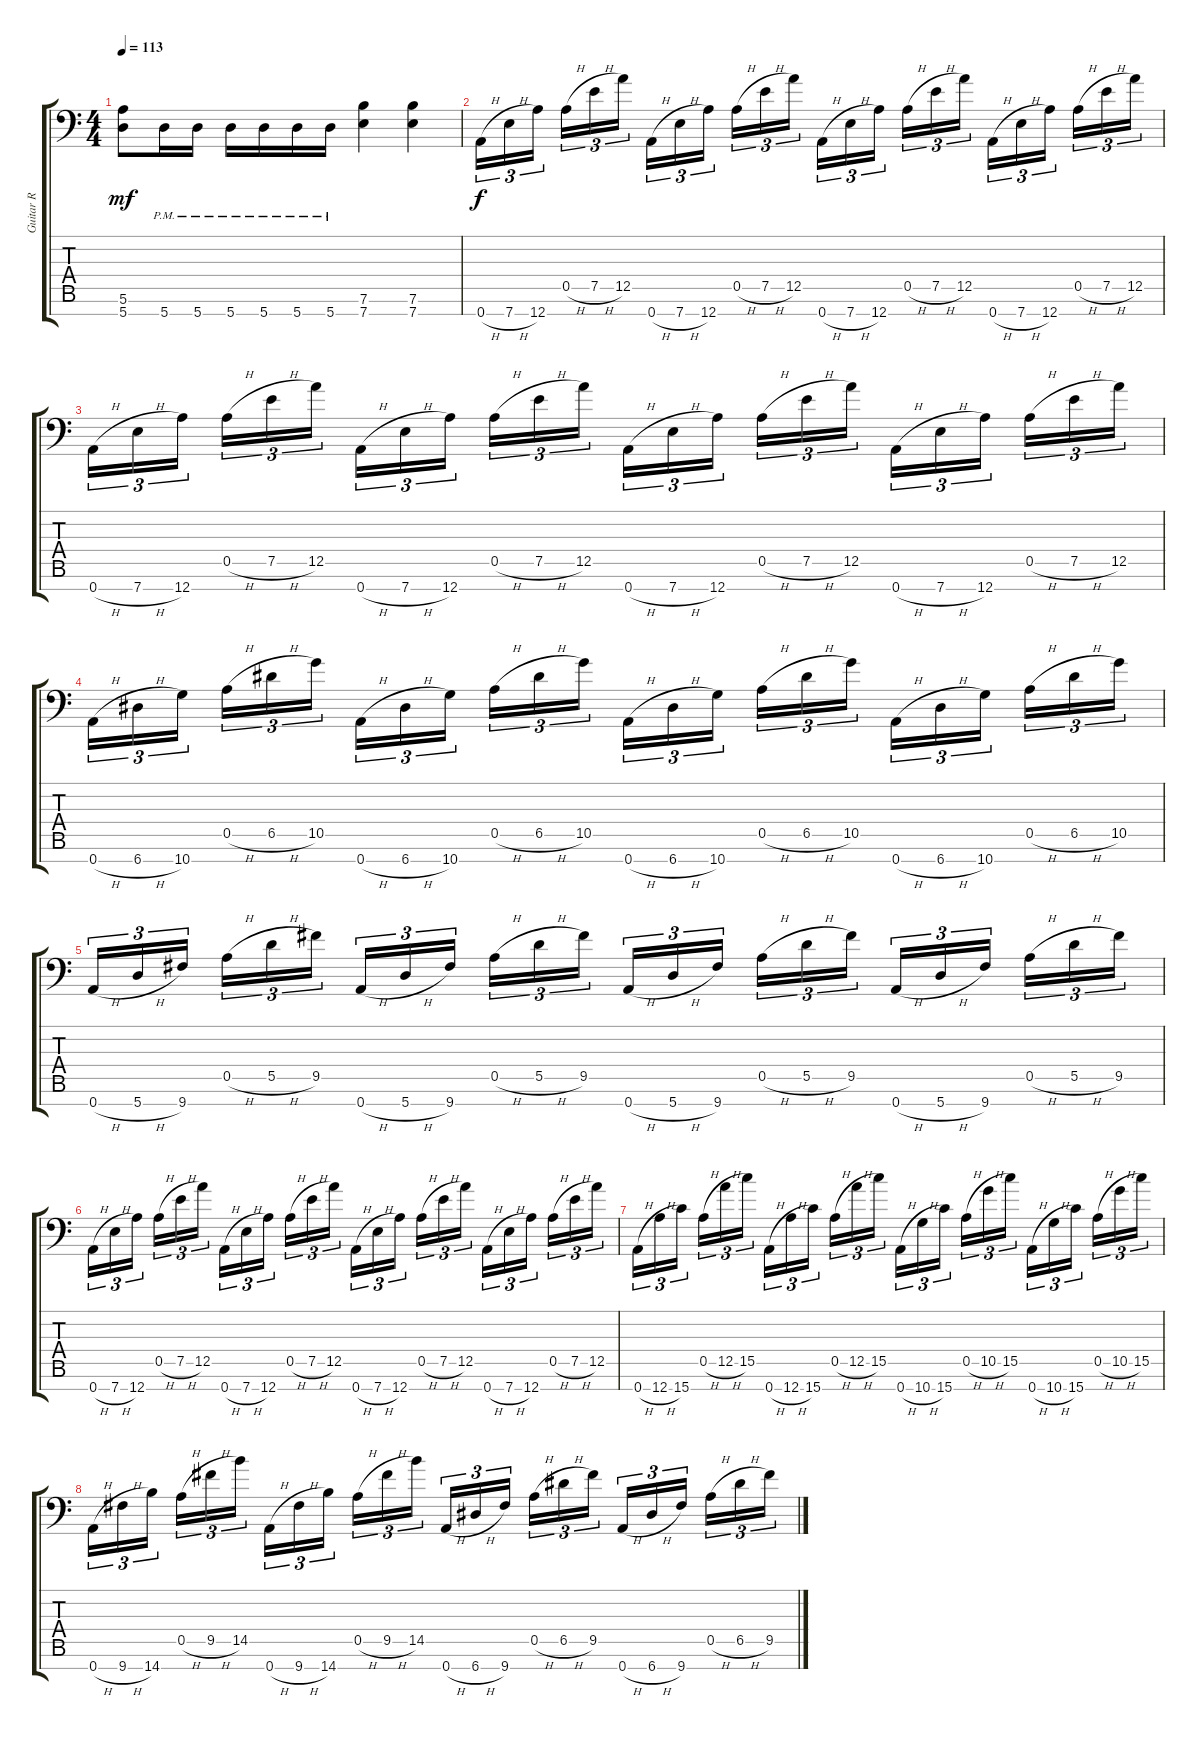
\track ("Guitar R" "Guitar R") {instrument overdrivenguitar}
\staff {score tabs}
\tuning (E4 B3 G3 D3 A2 E2 A1) {hide}
\ts (4 4)
\tempo 113
\clef f4
\ks c
(5.6{t} 5.7{t}).8{dy mf} 5.7{pm}.16 5.7{pm}.16 5.7{pm}.16 5.7{pm}.16 5.7{pm}.16 5.7{pm}.16 (7.6 7.7).4 (7.6 7.7).4 |
0.7{h}.16{tu (3 2) dy f} 7.7{h}.16{tu (3 2)} 12.7.16{tu (3 2) beam splitsecondary} 0.5{h}.16{tu (3 2)} 7.5{h}.16{tu (3 2)} 12.5.16{tu (3 2)} 0.7{h}.16{tu (3 2)} 7.7{h}.16{tu (3 2)} 12.7.16{tu (3 2) beam splitsecondary} 0.5{h}.16{tu (3 2)} 7.5{h}.16{tu (3 2)} 12.5.16{tu (3 2)} 0.7{h}.16{tu (3 2)} 7.7{h}.16{tu (3 2)} 12.7.16{tu (3 2) beam splitsecondary} 0.5{h}.16{tu (3 2)} 7.5{h}.16{tu (3 2)} 12.5.16{tu (3 2)} 0.7{h}.16{tu (3 2)} 7.7{h}.16{tu (3 2)} 12.7.16{tu (3 2) beam splitsecondary} 0.5{h}.16{tu (3 2)} 7.5{h}.16{tu (3 2)} 12.5.16{tu (3 2)} |
0.7{h}.16{tu (3 2)} 7.7{h}.16{tu (3 2)} 12.7.16{tu (3 2) beam splitsecondary} 0.5{h}.16{tu (3 2)} 7.5{h}.16{tu (3 2)} 12.5.16{tu (3 2)} 0.7{h}.16{tu (3 2)} 7.7{h}.16{tu (3 2)} 12.7.16{tu (3 2) beam splitsecondary} 0.5{h}.16{tu (3 2)} 7.5{h}.16{tu (3 2)} 12.5.16{tu (3 2)} 0.7{h}.16{tu (3 2)} 7.7{h}.16{tu (3 2)} 12.7.16{tu (3 2) beam splitsecondary} 0.5{h}.16{tu (3 2)} 7.5{h}.16{tu (3 2)} 12.5.16{tu (3 2)} 0.7{h}.16{tu (3 2)} 7.7{h}.16{tu (3 2)} 12.7.16{tu (3 2) beam splitsecondary} 0.5{h}.16{tu (3 2)} 7.5{h}.16{tu (3 2)} 12.5.16{tu (3 2)} |
0.7{h}.16{tu (3 2)} 6.7{h}.16{tu (3 2)} 10.7.16{tu (3 2) beam splitsecondary} 0.5{h}.16{tu (3 2)} 6.5{h}.16{tu (3 2)} 10.5.16{tu (3 2)} 0.7{h}.16{tu (3 2)} 6.7{h}.16{tu (3 2)} 10.7.16{tu (3 2) beam splitsecondary} 0.5{h}.16{tu (3 2)} 6.5{h}.16{tu (3 2)} 10.5.16{tu (3 2)} 0.7{h}.16{tu (3 2)} 6.7{h}.16{tu (3 2)} 10.7.16{tu (3 2) beam splitsecondary} 0.5{h}.16{tu (3 2)} 6.5{h}.16{tu (3 2)} 10.5.16{tu (3 2)} 0.7{h}.16{tu (3 2)} 6.7{h}.16{tu (3 2)} 10.7.16{tu (3 2) beam splitsecondary} 0.5{h}.16{tu (3 2)} 6.5{h}.16{tu (3 2)} 10.5.16{tu (3 2)} |
0.7{h}.16{tu (3 2)} 5.7{h}.16{tu (3 2)} 9.7.16{tu (3 2) beam splitsecondary} 0.5{h}.16{tu (3 2)} 5.5{h}.16{tu (3 2)} 9.5.16{tu (3 2)} 0.7{h}.16{tu (3 2)} 5.7{h}.16{tu (3 2)} 9.7.16{tu (3 2) beam splitsecondary} 0.5{h}.16{tu (3 2)} 5.5{h}.16{tu (3 2)} 9.5.16{tu (3 2)} 0.7{h}.16{tu (3 2)} 5.7{h}.16{tu (3 2)} 9.7.16{tu (3 2) beam splitsecondary} 0.5{h}.16{tu (3 2)} 5.5{h}.16{tu (3 2)} 9.5.16{tu (3 2)} 0.7{h}.16{tu (3 2)} 5.7{h}.16{tu (3 2)} 9.7.16{tu (3 2) beam splitsecondary} 0.5{h}.16{tu (3 2)} 5.5{h}.16{tu (3 2)} 9.5.16{tu (3 2)} |
0.7{h}.16{tu (3 2)} 7.7{h}.16{tu (3 2)} 12.7.16{tu (3 2) beam splitsecondary} 0.5{h}.16{tu (3 2)} 7.5{h}.16{tu (3 2)} 12.5.16{tu (3 2)} 0.7{h}.16{tu (3 2)} 7.7{h}.16{tu (3 2)} 12.7.16{tu (3 2) beam splitsecondary} 0.5{h}.16{tu (3 2)} 7.5{h}.16{tu (3 2)} 12.5.16{tu (3 2)} 0.7{h}.16{tu (3 2)} 7.7{h}.16{tu (3 2)} 12.7.16{tu (3 2) beam splitsecondary} 0.5{h}.16{tu (3 2)} 7.5{h}.16{tu (3 2)} 12.5.16{tu (3 2)} 0.7{h}.16{tu (3 2)} 7.7{h}.16{tu (3 2)} 12.7.16{tu (3 2) beam splitsecondary} 0.5{h}.16{tu (3 2)} 7.5{h}.16{tu (3 2)} 12.5.16{tu (3 2)} |
0.7{h}.16{tu (3 2)} 12.7{h}.16{tu (3 2)} 15.7.16{tu (3 2) beam splitsecondary} 0.5{h}.16{tu (3 2)} 12.5{h}.16{tu (3 2)} 15.5.16{tu (3 2)} 0.7{h}.16{tu (3 2)} 12.7{h}.16{tu (3 2)} 15.7.16{tu (3 2) beam splitsecondary} 0.5{h}.16{tu (3 2)} 12.5{h}.16{tu (3 2)} 15.5.16{tu (3 2)} 0.7{h}.16{tu (3 2)} 10.7{h}.16{tu (3 2)} 15.7.16{tu (3 2) beam splitsecondary} 0.5{h}.16{tu (3 2)} 10.5{h}.16{tu (3 2)} 15.5.16{tu (3 2)} 0.7{h}.16{tu (3 2)} 10.7{h}.16{tu (3 2)} 15.7.16{tu (3 2) beam splitsecondary} 0.5{h}.16{tu (3 2)} 10.5{h}.16{tu (3 2)} 15.5.16{tu (3 2)} |
0.7{h}.16{tu (3 2)} 9.7{h}.16{tu (3 2)} 14.7.16{tu (3 2) beam splitsecondary} 0.5{h}.16{tu (3 2)} 9.5{h}.16{tu (3 2)} 14.5.16{tu (3 2)} 0.7{h}.16{tu (3 2)} 9.7{h}.16{tu (3 2)} 14.7.16{tu (3 2) beam splitsecondary} 0.5{h}.16{tu (3 2)} 9.5{h}.16{tu (3 2)} 14.5.16{tu (3 2)} 0.7{h}.16{tu (3 2)} 6.7{h}.16{tu (3 2)} 9.7.16{tu (3 2) beam splitsecondary} 0.5{h}.16{tu (3 2)} 6.5{h}.16{tu (3 2)} 9.5.16{tu (3 2)} 0.7{h}.16{tu (3 2)} 6.7{h}.16{tu (3 2)} 9.7.16{tu (3 2) beam splitsecondary} 0.5{h}.16{tu (3 2)} 6.5{h}.16{tu (3 2)} 9.5.16{tu (3 2)}
